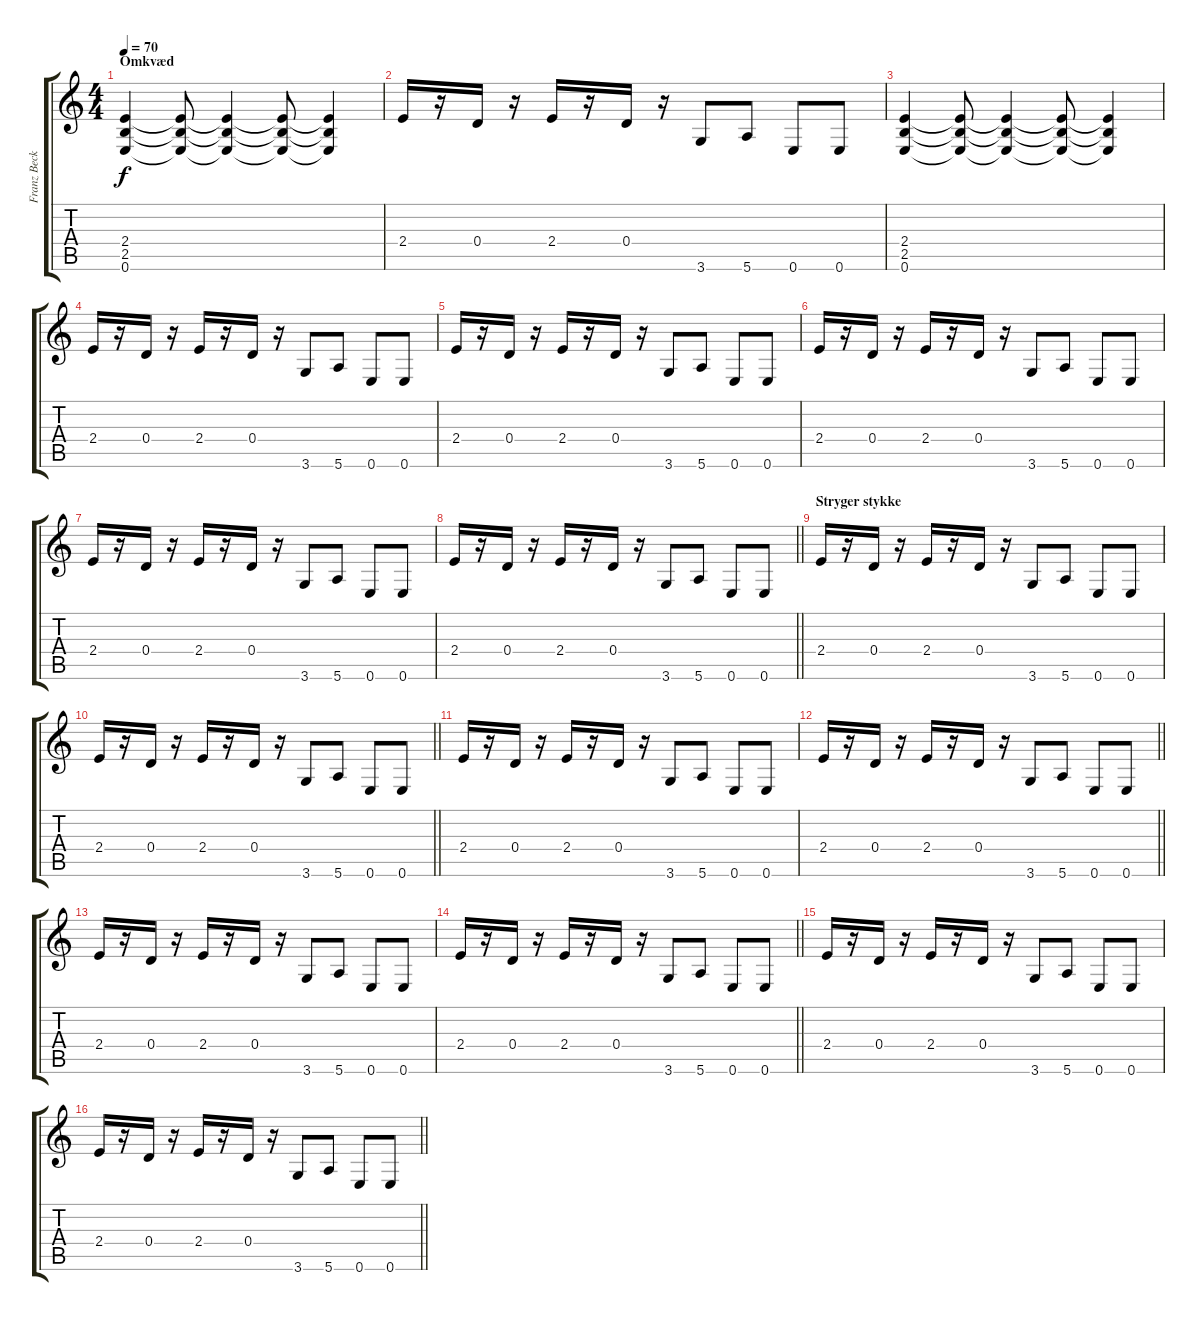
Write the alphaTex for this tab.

\track ("Franz Beckerlee" "Franz Beck") {instrument overdrivenguitar}
\staff {score tabs}
\tuning (E4 B3 G3 D3 A2 E2) {hide}
\ts (4 4)
\section ("" "Omkvæd")
\tempo 70
\clef g2
\ks c
(2.4 2.5 0.6).4{dy f} (2.4{t} 2.5{t} 0.6{t}).8 (2.4{t} 2.5{t} 0.6{t}).4 (2.4{t} 2.5{t} 0.6{t}).8 (2.4{t} 2.5{t} 0.6{t}).4 |
2.4.16 r.16 0.4.16 r.16 2.4.16 r.16 0.4.16 r.16 3.6.8 5.6.8 0.6.8 0.6.8 |
(2.4 2.5 0.6).4 (2.4{t} 2.5{t} 0.6{t}).8 (2.4{t} 2.5{t} 0.6{t}).4 (2.4{t} 2.5{t} 0.6{t}).8 (2.4{t} 2.5{t} 0.6{t}).4 |
2.4.16 r.16 0.4.16 r.16 2.4.16 r.16 0.4.16 r.16 3.6.8 5.6.8 0.6.8 0.6.8 |
2.4.16{instrument overdrivenguitar} r.16 0.4.16 r.16 2.4.16 r.16 0.4.16 r.16 3.6.8 5.6.8 0.6.8 0.6.8 |
2.4.16 r.16 0.4.16 r.16 2.4.16 r.16 0.4.16 r.16 3.6.8 5.6.8 0.6.8 0.6.8 |
2.4.16 r.16 0.4.16 r.16 2.4.16 r.16 0.4.16 r.16 3.6.8 5.6.8 0.6.8 0.6.8 |
\barLineRight lightlight
2.4.16 r.16 0.4.16 r.16 2.4.16 r.16 0.4.16 r.16 3.6.8 5.6.8 0.6.8 0.6.8 |
\section ("" "Stryger stykke")
2.4.16 r.16 0.4.16 r.16 2.4.16 r.16 0.4.16 r.16 3.6.8 5.6.8 0.6.8 0.6.8 |
\barLineRight lightlight
2.4.16 r.16 0.4.16 r.16 2.4.16 r.16 0.4.16 r.16 3.6.8 5.6.8 0.6.8 0.6.8 |
2.4.16 r.16 0.4.16 r.16 2.4.16 r.16 0.4.16 r.16 3.6.8 5.6.8 0.6.8 0.6.8 |
\barLineRight lightlight
2.4.16 r.16 0.4.16 r.16 2.4.16 r.16 0.4.16 r.16 3.6.8 5.6.8 0.6.8 0.6.8 |
2.4.16 r.16 0.4.16 r.16 2.4.16 r.16 0.4.16 r.16 3.6.8 5.6.8 0.6.8 0.6.8 |
\barLineRight lightlight
2.4.16 r.16 0.4.16 r.16 2.4.16 r.16 0.4.16 r.16 3.6.8 5.6.8 0.6.8 0.6.8 |
2.4.16 r.16 0.4.16 r.16 2.4.16 r.16 0.4.16 r.16 3.6.8 5.6.8 0.6.8 0.6.8 |
\barLineRight lightlight
2.4.16 r.16 0.4.16 r.16 2.4.16 r.16 0.4.16 r.16 3.6.8 5.6.8 0.6.8 0.6.8
